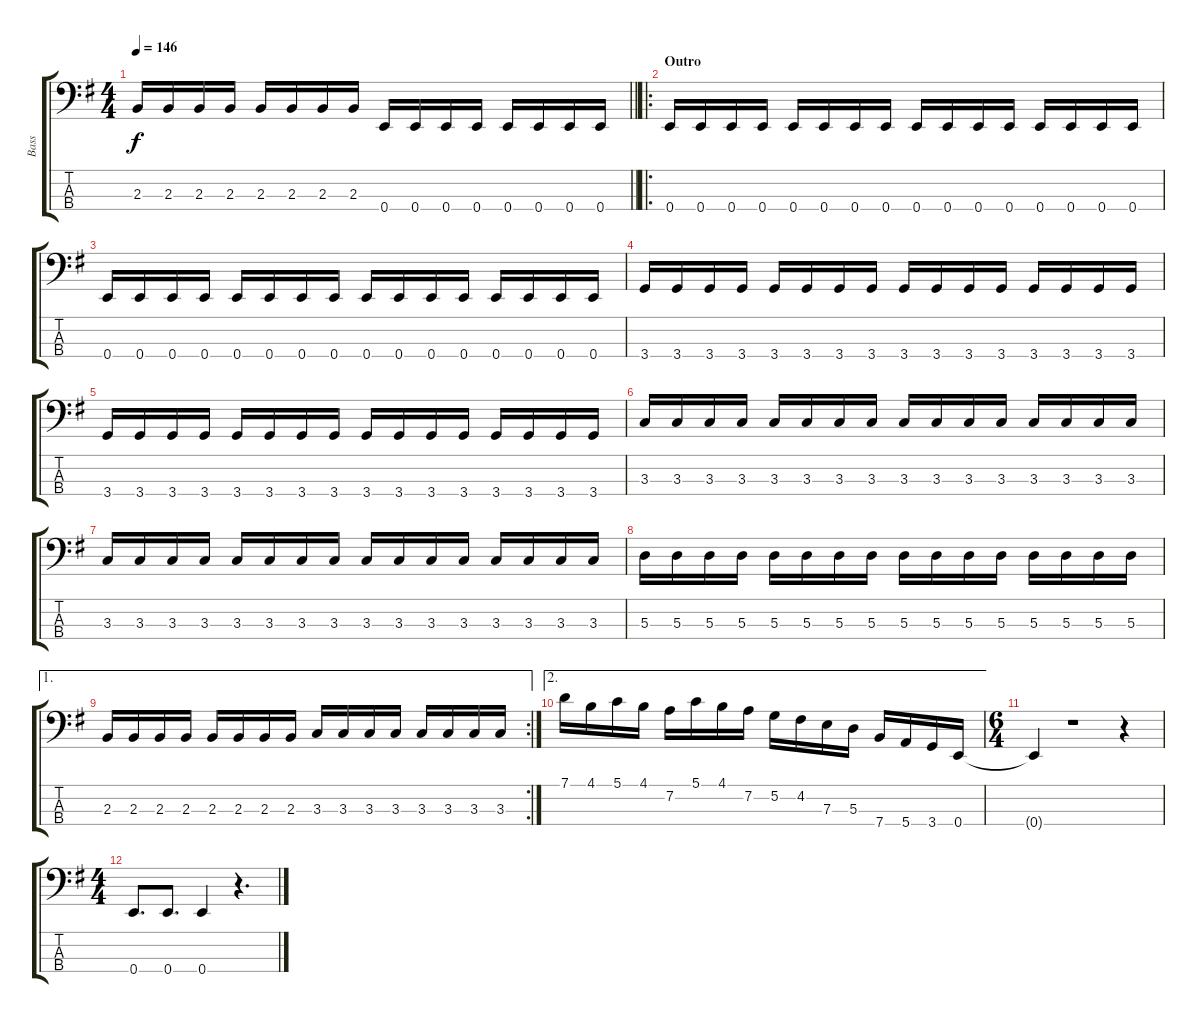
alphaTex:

\track ("Bass" "Bass") {instrument electricbasspick}
\staff {score tabs}
\tuning (G2 D2 A1 E1) {hide}
\ts (4 4)
\tempo 146
\clef f4
\barLineRight lightlight
\ks eminor
2.3.16{dy f} 2.3.16 2.3.16 2.3.16 2.3.16 2.3.16 2.3.16 2.3.16 0.4.16 0.4.16 0.4.16 0.4.16 0.4.16 0.4.16 0.4.16 0.4.16 |
\ro
\section ("" "Outro")
0.4.16 0.4.16 0.4.16 0.4.16 0.4.16 0.4.16 0.4.16 0.4.16 0.4.16 0.4.16 0.4.16 0.4.16 0.4.16 0.4.16 0.4.16 0.4.16 |
0.4.16 0.4.16 0.4.16 0.4.16 0.4.16 0.4.16 0.4.16 0.4.16 0.4.16 0.4.16 0.4.16 0.4.16 0.4.16 0.4.16 0.4.16 0.4.16 |
3.4.16 3.4.16 3.4.16 3.4.16 3.4.16 3.4.16 3.4.16 3.4.16 3.4.16 3.4.16 3.4.16 3.4.16 3.4.16 3.4.16 3.4.16 3.4.16 |
3.4.16 3.4.16 3.4.16 3.4.16 3.4.16 3.4.16 3.4.16 3.4.16 3.4.16 3.4.16 3.4.16 3.4.16 3.4.16 3.4.16 3.4.16 3.4.16 |
3.3.16 3.3.16 3.3.16 3.3.16 3.3.16 3.3.16 3.3.16 3.3.16 3.3.16 3.3.16 3.3.16 3.3.16 3.3.16 3.3.16 3.3.16 3.3.16 |
3.3.16 3.3.16 3.3.16 3.3.16 3.3.16 3.3.16 3.3.16 3.3.16 3.3.16 3.3.16 3.3.16 3.3.16 3.3.16 3.3.16 3.3.16 3.3.16 |
5.3.16 5.3.16 5.3.16 5.3.16 5.3.16 5.3.16 5.3.16 5.3.16 5.3.16 5.3.16 5.3.16 5.3.16 5.3.16 5.3.16 5.3.16 5.3.16 |
\ae 1
\rc 2
2.3.16 2.3.16 2.3.16 2.3.16 2.3.16 2.3.16 2.3.16 2.3.16 3.3.16 3.3.16 3.3.16 3.3.16 3.3.16 3.3.16 3.3.16 3.3.16 |
\ae 2
7.1.16 4.1.16 5.1.16 4.1.16 7.2.16 5.1.16 4.1.16 7.2.16 5.2.16 4.2.16 7.3.16 5.3.16 7.4.16 5.4.16 3.4.16 0.4.16 |
\ts (6 4)
0.4{t}.4 r.1 r.4 |
\ts (4 4)
0.4.8{d} 0.4.8{d} 0.4.4 r.4{d}
